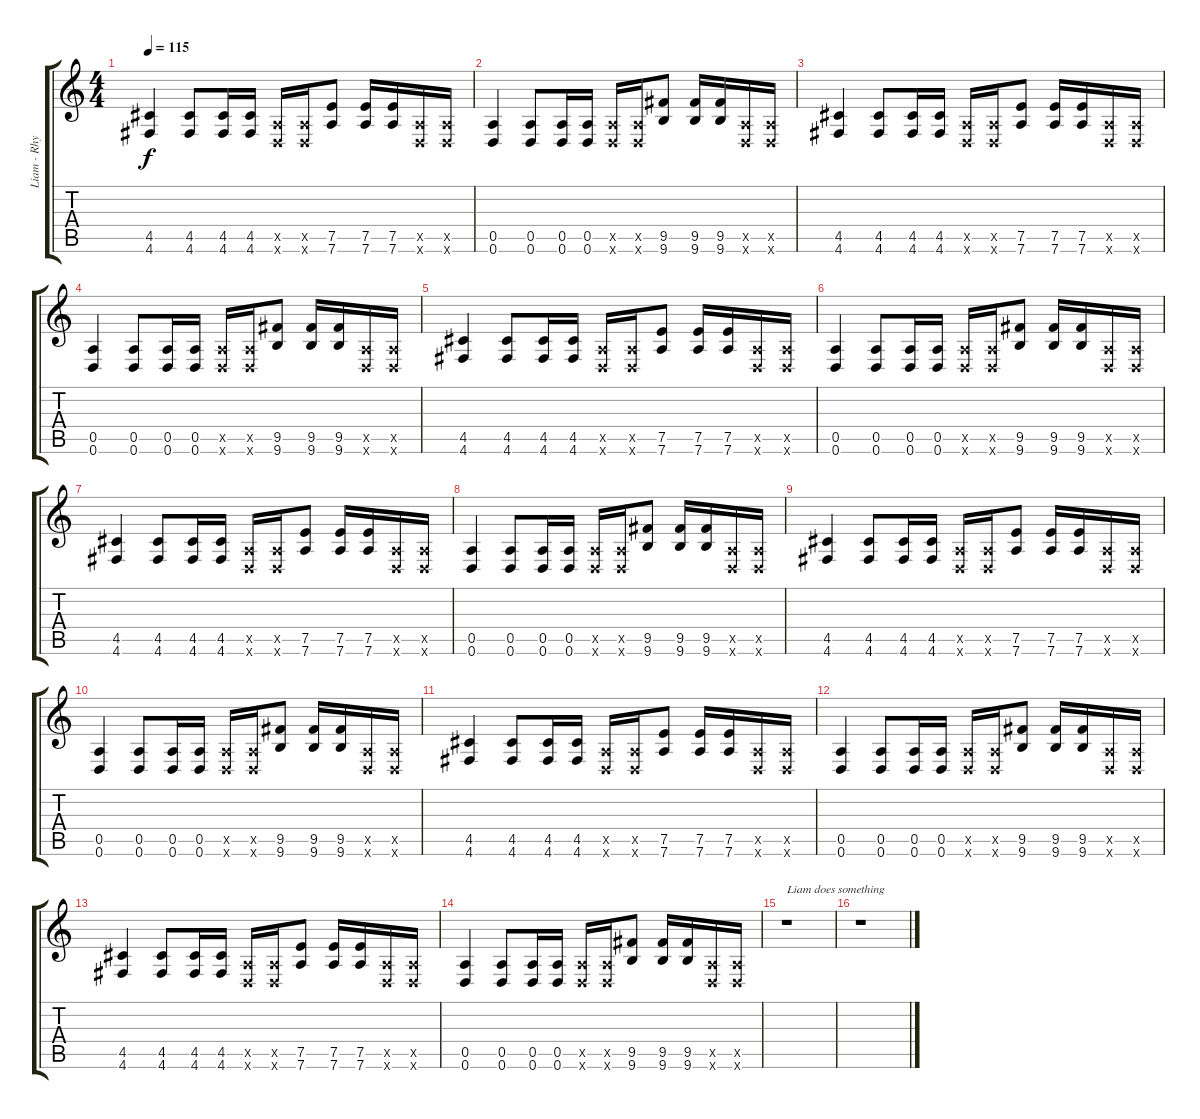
\track ("Liam - Rhythm Guitar" "Liam - Rhy") {instrument distortionguitar}
\staff {score tabs}
\tuning (E4 B3 G3 D3 A2 D2) {hide}
\ts (4 4)
\tempo 115
\clef g2
\ks c
(4.5 4.6).4{dy f} (4.5 4.6).8 (4.5 4.6).16 (4.5 4.6).16 (0.5{x} 0.6{x}).16 (0.5{x} 0.6{x}).16 (7.5 7.6).8 (7.5 7.6).16 (7.5 7.6).16 (0.5{x} 0.6{x}).16 (0.5{x} 0.6{x}).16 |
(0.5 0.6).4 (0.5 0.6).8 (0.5 0.6).16 (0.5 0.6).16 (0.5{x} 0.6{x}).16 (0.5{x} 0.6{x}).16 (9.5 9.6).8 (9.5 9.6).16 (9.5 9.6).16 (0.5{x} 0.6{x}).16 (0.5{x} 0.6{x}).16 |
(4.5 4.6).4 (4.5 4.6).8 (4.5 4.6).16 (4.5 4.6).16 (0.5{x} 0.6{x}).16 (0.5{x} 0.6{x}).16 (7.5 7.6).8 (7.5 7.6).16 (7.5 7.6).16 (0.5{x} 0.6{x}).16 (0.5{x} 0.6{x}).16 |
(0.5 0.6).4 (0.5 0.6).8 (0.5 0.6).16 (0.5 0.6).16 (0.5{x} 0.6{x}).16 (0.5{x} 0.6{x}).16 (9.5 9.6).8 (9.5 9.6).16 (9.5 9.6).16 (0.5{x} 0.6{x}).16 (0.5{x} 0.6{x}).16 |
(4.5 4.6).4 (4.5 4.6).8 (4.5 4.6).16 (4.5 4.6).16 (0.5{x} 0.6{x}).16 (0.5{x} 0.6{x}).16 (7.5 7.6).8 (7.5 7.6).16 (7.5 7.6).16 (0.5{x} 0.6{x}).16 (0.5{x} 0.6{x}).16 |
(0.5 0.6).4 (0.5 0.6).8 (0.5 0.6).16 (0.5 0.6).16 (0.5{x} 0.6{x}).16 (0.5{x} 0.6{x}).16 (9.5 9.6).8 (9.5 9.6).16 (9.5 9.6).16 (0.5{x} 0.6{x}).16 (0.5{x} 0.6{x}).16 |
(4.5 4.6).4 (4.5 4.6).8 (4.5 4.6).16 (4.5 4.6).16 (0.5{x} 0.6{x}).16 (0.5{x} 0.6{x}).16 (7.5 7.6).8 (7.5 7.6).16 (7.5 7.6).16 (0.5{x} 0.6{x}).16 (0.5{x} 0.6{x}).16 |
(0.5 0.6).4 (0.5 0.6).8 (0.5 0.6).16 (0.5 0.6).16 (0.5{x} 0.6{x}).16 (0.5{x} 0.6{x}).16 (9.5 9.6).8 (9.5 9.6).16 (9.5 9.6).16 (0.5{x} 0.6{x}).16 (0.5{x} 0.6{x}).16 |
(4.5 4.6).4 (4.5 4.6).8 (4.5 4.6).16 (4.5 4.6).16 (0.5{x} 0.6{x}).16 (0.5{x} 0.6{x}).16 (7.5 7.6).8 (7.5 7.6).16 (7.5 7.6).16 (0.5{x} 0.6{x}).16 (0.5{x} 0.6{x}).16 |
(0.5 0.6).4 (0.5 0.6).8 (0.5 0.6).16 (0.5 0.6).16 (0.5{x} 0.6{x}).16 (0.5{x} 0.6{x}).16 (9.5 9.6).8 (9.5 9.6).16 (9.5 9.6).16 (0.5{x} 0.6{x}).16 (0.5{x} 0.6{x}).16 |
(4.5 4.6).4 (4.5 4.6).8 (4.5 4.6).16 (4.5 4.6).16 (0.5{x} 0.6{x}).16 (0.5{x} 0.6{x}).16 (7.5 7.6).8 (7.5 7.6).16 (7.5 7.6).16 (0.5{x} 0.6{x}).16 (0.5{x} 0.6{x}).16 |
(0.5 0.6).4 (0.5 0.6).8 (0.5 0.6).16 (0.5 0.6).16 (0.5{x} 0.6{x}).16 (0.5{x} 0.6{x}).16 (9.5 9.6).8 (9.5 9.6).16 (9.5 9.6).16 (0.5{x} 0.6{x}).16 (0.5{x} 0.6{x}).16 |
(4.5 4.6).4 (4.5 4.6).8 (4.5 4.6).16 (4.5 4.6).16 (0.5{x} 0.6{x}).16 (0.5{x} 0.6{x}).16 (7.5 7.6).8 (7.5 7.6).16 (7.5 7.6).16 (0.5{x} 0.6{x}).16 (0.5{x} 0.6{x}).16 |
(0.5 0.6).4 (0.5 0.6).8 (0.5 0.6).16 (0.5 0.6).16 (0.5{x} 0.6{x}).16 (0.5{x} 0.6{x}).16 (9.5 9.6).8 (9.5 9.6).16 (9.5 9.6).16 (0.5{x} 0.6{x}).16 (0.5{x} 0.6{x}).16 |
r.1{txt "Liam does something"} |
r.1
